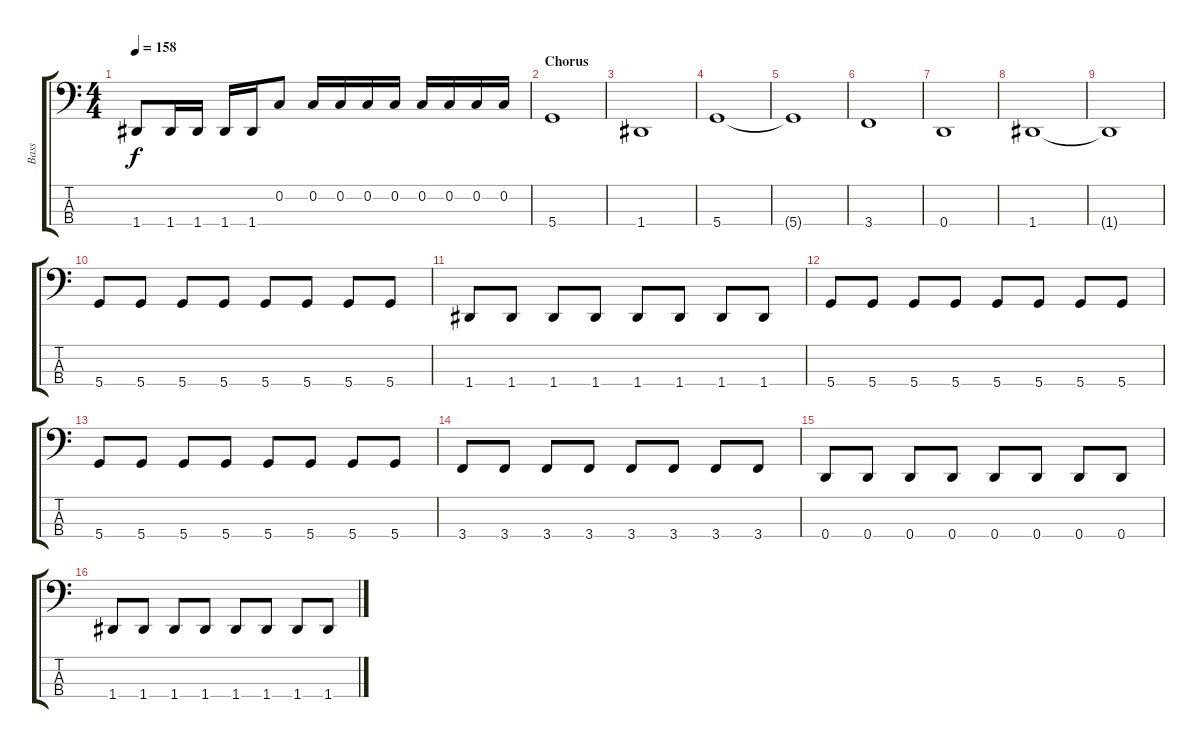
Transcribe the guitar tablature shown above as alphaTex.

\track ("Bass" "Bass") {instrument electricbasspick}
\staff {score tabs}
\tuning (F2 C2 G1 D1) {hide}
\ts (4 4)
\tempo 158
\clef f4
\ks c
1.4.8{dy f} 1.4.16 1.4.16 1.4.16 1.4.16 0.2.8 0.2.16 0.2.16 0.2.16 0.2.16 0.2.16 0.2.16 0.2.16 0.2.16 |
\section ("" "Chorus")
5.4.1 |
1.4.1 |
5.4.1 |
5.4{t}.1 |
3.4.1 |
0.4.1 |
1.4.1 |
1.4{t}.1 |
5.4.8 5.4.8 5.4.8 5.4.8 5.4.8 5.4.8 5.4.8 5.4.8 |
1.4.8 1.4.8 1.4.8 1.4.8 1.4.8 1.4.8 1.4.8 1.4.8 |
5.4.8 5.4.8 5.4.8 5.4.8 5.4.8 5.4.8 5.4.8 5.4.8 |
5.4.8 5.4.8 5.4.8 5.4.8 5.4.8 5.4.8 5.4.8 5.4.8 |
3.4.8 3.4.8 3.4.8 3.4.8 3.4.8 3.4.8 3.4.8 3.4.8 |
0.4.8 0.4.8 0.4.8 0.4.8 0.4.8 0.4.8 0.4.8 0.4.8 |
1.4.8 1.4.8 1.4.8 1.4.8 1.4.8 1.4.8 1.4.8 1.4.8
